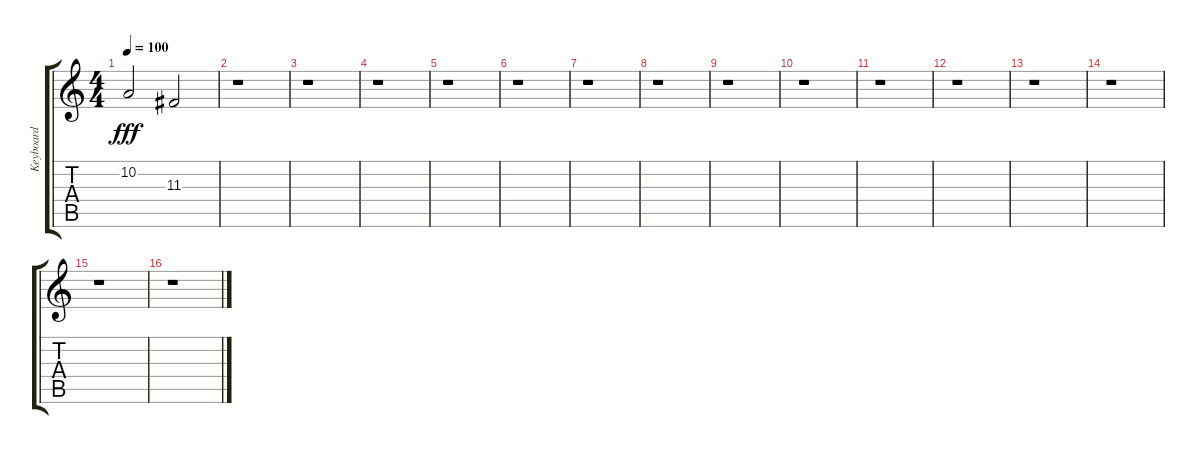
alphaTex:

\track ("Keyboard" "Keyboard") {instrument recorder}
\staff {score tabs}
\tuning (E4 B3 G3 D3 A2 E2) {hide}
\ts (4 4)
\tempo 100
\clef g2
\ks c
10.2.2{dy fff} 11.3.2 |
r.1 |
r.1 |
r.1 |
r.1 |
r.1 |
r.1 |
r.1 |
r.1 |
r.1 |
r.1 |
r.1 |
r.1 |
r.1 |
r.1 |
r.1
